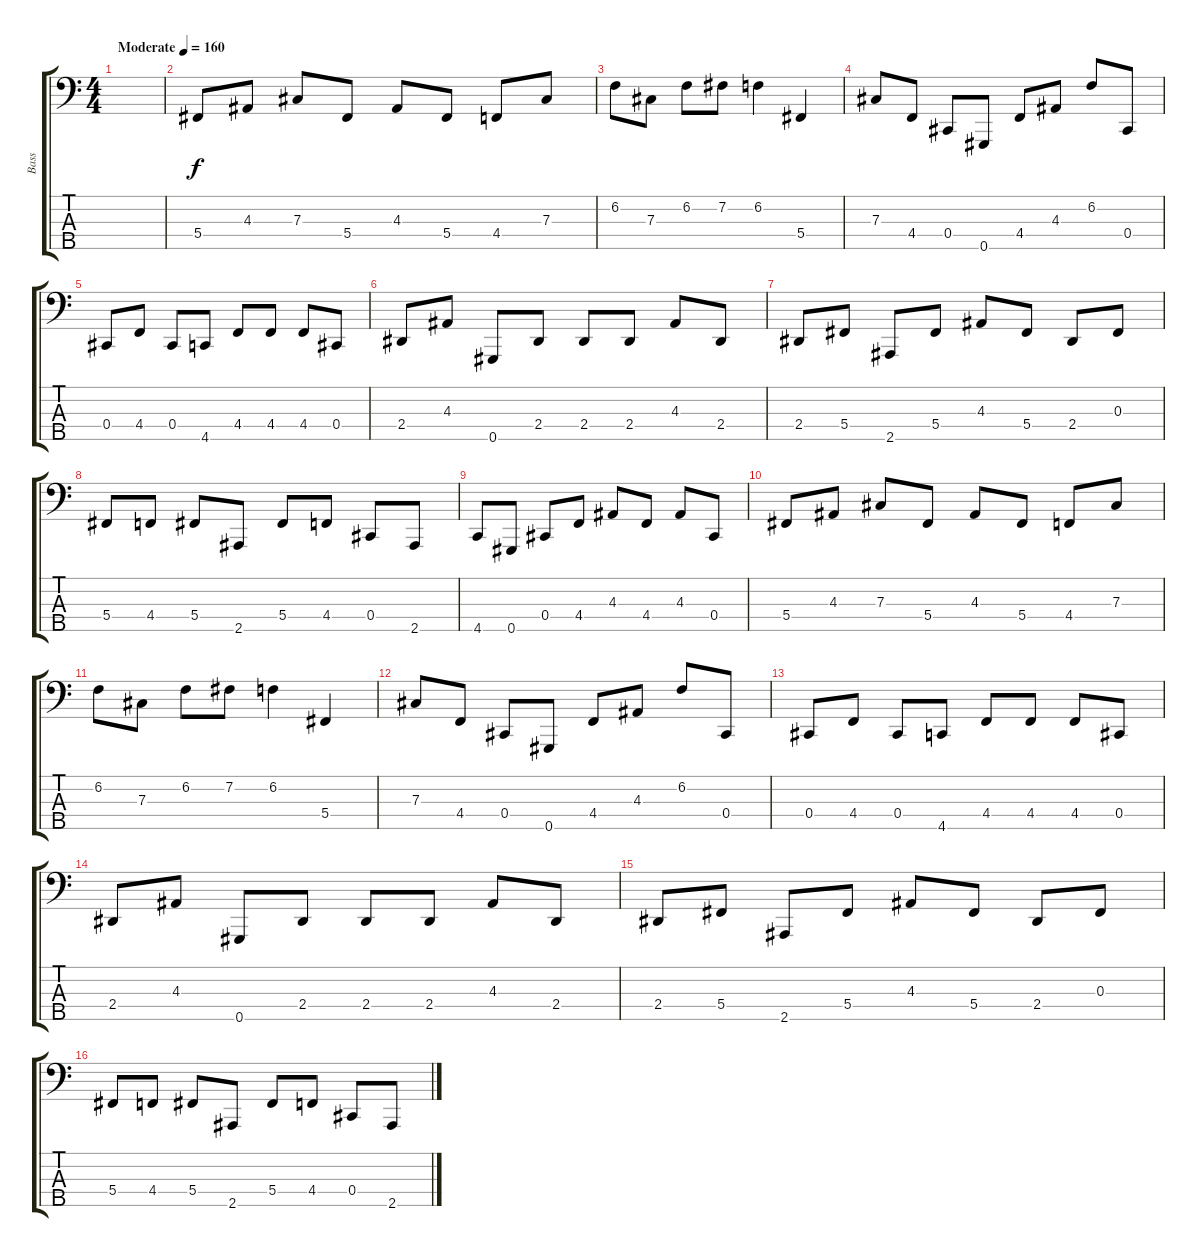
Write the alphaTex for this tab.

\track ("Bass" "Bass") {instrument electricbassfinger}
\staff {score tabs}
\tuning (E2 B1 Gb1 Db1 Ab0) {hide}
\ts (4 4)
\tempo (160 "Moderate")
\clef f4
\ks c
|
5.4.8 4.3.8 7.3.8 5.4.8 4.3.8 5.4.8 4.4.8 7.3.8 |
6.2.8 7.3.8 6.2.8 7.2.8 6.2.4 5.4.4 |
7.3.8 4.4.8 0.4.8 0.5.8 4.4.8 4.3.8 6.2.8 0.4.8 |
0.4.8 4.4.8 0.4.8 4.5.8 4.4.8 4.4.8 4.4.8 0.4.8 |
2.4.8 4.3.8 0.5.8 2.4.8 2.4.8 2.4.8 4.3.8 2.4.8 |
2.4.8 5.4.8 2.5.8 5.4.8 4.3.8 5.4.8 2.4.8 0.3.8 |
5.4.8 4.4.8 5.4.8 2.5.8 5.4.8 4.4.8 0.4.8 2.5.8 |
4.5.8 0.5.8 0.4.8 4.4.8 4.3.8 4.4.8 4.3.8 0.4.8 |
5.4.8 4.3.8 7.3.8 5.4.8 4.3.8 5.4.8 4.4.8 7.3.8 |
6.2.8 7.3.8 6.2.8 7.2.8 6.2.4 5.4.4 |
7.3.8 4.4.8 0.4.8 0.5.8 4.4.8 4.3.8 6.2.8 0.4.8 |
0.4.8 4.4.8 0.4.8 4.5.8 4.4.8 4.4.8 4.4.8 0.4.8 |
2.4.8 4.3.8 0.5.8 2.4.8 2.4.8 2.4.8 4.3.8 2.4.8 |
2.4.8 5.4.8 2.5.8 5.4.8 4.3.8 5.4.8 2.4.8 0.3.8 |
5.4.8 4.4.8 5.4.8 2.5.8 5.4.8 4.4.8 0.4.8 2.5.8
